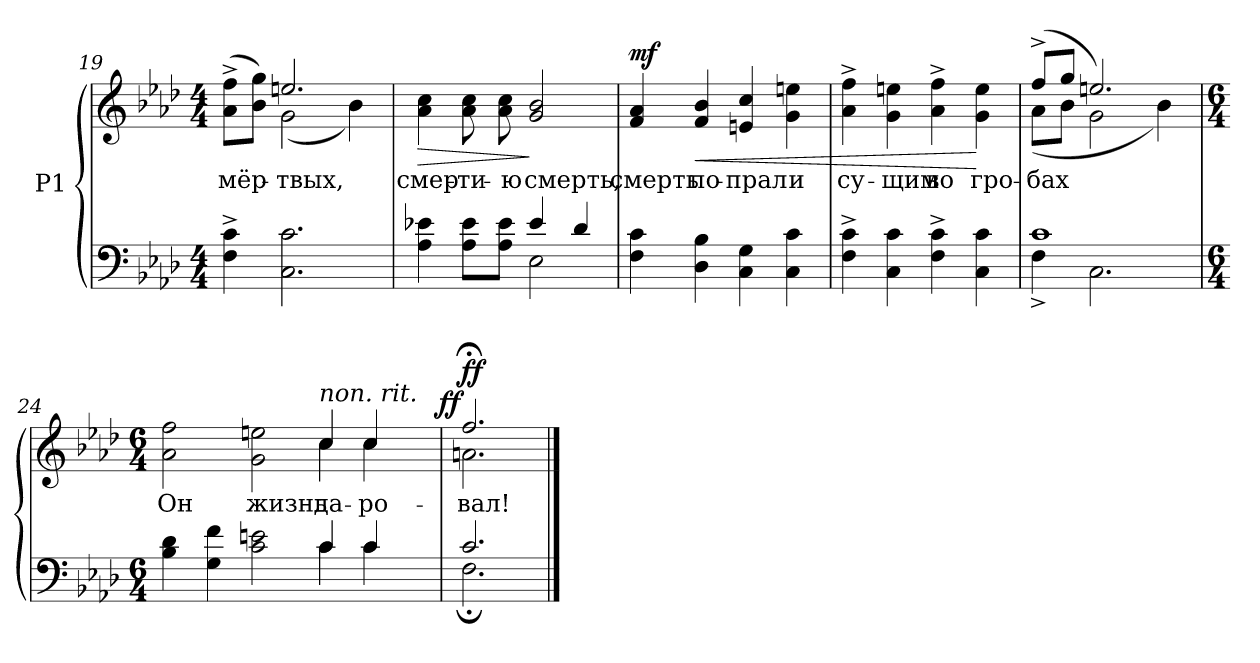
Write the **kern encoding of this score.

**kern	**kern	**text	**dynam
*part1	*part1	*part1	*part1
*staff2	*staff1	*staff1	*staff1/2
*I"P1	*	*	*
*clefF4	*clefG2	*	*
*k[b-e-a-d-]	*k[b-e-a-d-]	*	*
*A-:	*A-:	*	*
*M4/4	*M4/4	*	*
=19	=19	=19	=19
!	!	!LO:LY:b:color=#000000	!
*	*^	*	*
4Fi\^ 4ci^	(8a-i\^ 8ffi^L	4ryy	мёр-	.
.	8b-i\ 8ggiJ)	.	.	.
!	!	!	!LO:LY:b:color=#000000	!
2.Ci\ 2.ci	2.eeni/	(2gi\	-твых,	.
.	.	4b-i\)	.	.
*	*v	*v	*	*
=20	=20	=20	=20
*^	*	*	*
*	*	*^	*	*
!	!	!	!	!LO:LY:b:color=#000000	!LO:HP:b
*	*	*v	*v	*	*
4A-i\ 4e-Xi	2ryy	4a-i\ 4cci	смер-	>
!	!	!	!LO:LY:b:color=#000000	!
8A-i\ 8e-i\L	.	8a-i\ 8cci	-ти-	.
!	!	!	!LO:LY:b:color=#000000	!
8A-i\ 8e-i\J	.	8a-i\ 8cci	-ю	.
!	!	!	!LO:LY:b:color=#000000	!
4e-i/	2E-i\	2gi/ 2b-i	смерть,	]
4d-i/	.	.	.	.
*v	*v	*	*	*
!!LO:LB:g=z
=21	=21	=21	=21
!	!	!LO:LY:b:color=#000000	!
4Fi\ 4ci	4fi/ 4a-i	смерть	mf
!	!	!LO:LY:b:color=#000000	!LO:HP:b
4D-i\ 4B-i	4fi/ 4b-i	по-	<
!	!	!LO:LY:b:color=#000000	!
4Ci\ 4Gi	4eni/ 4cci	-прал	.
!	!	!LO:LY:b:color=#000000	!
4Ci\ 4ci	4gi\ 4eeni	и	.
=22	=22	=22	=22
!	!	!LO:LY:b:color=#000000	!
4Fi\^ 4ci^	4a-i\^ 4ffi^	су-	.
!	!	!LO:LY:b:color=#000000	!
4Ci\ 4ci	4gi\ 4eeni	-щим	.
!	!	!LO:LY:b:color=#000000	!
4Fi\^ 4ci^	4a-i\^ 4ffi^	во	.
!	!	!LO:LY:b:color=#000000	!
4Ci\ 4ci	4gi\ 4eei	гро-	[
=23	=23	=23	=23
*^	*	*	*
!	!	!	!LO:LY:b:color=#000000	!
*	*	*^	*	*
1ci	4F^i\	(8ff^i/L	(8a-i\L	-бах	.
.	.	8ggi/J	8b-i\J	.	.
.	2.Ci\	2.eeni/)	2gi\	.	.
.	.	.	4b-i\)	.	.
*	*	*v	*v	*	*
=24	=24	=24	=24	=24
*M6/4	*	*M6/4	*	*
*	*	*^	*	*
!	!	!	!	!LO:LY:b:color=#000000	!
*	*	*	*^	*	*
4B-i\ 4d-i	1ryy	2a-i\ 2ffi	1ryy	1ryy	Он	.
4Gi\ 4fi	.	.	.	.	.	.
!	!	!	!	!	!LO:LY:b:color=#000000	!
2ci\ 2eni	.	2gi\ 2eeni	.	.	жизнь	.
!	!	!LO:TX:a:i:t=non. rit.	!	!	!	!
!	!	!	!	!	!LO:LY:b:color=#000000	!
4ci/	4ci\	4cci/	4cci\	4ryy	да-	.
!	!	!	!	!	!LO:LY:b:color=#000000	!
4ci/	4ci\	4cci/	4cci\	8ryy	-ро-	.
.	.	.	.	16ryy	.	.
.	.	.	.	32ryy	.	.
.	.	.	.	64ryy	.	.
.	.	.	.	128...ryy	.	.
.	.	.	.	1024ryy	.	ff
*	*	*v	*v	*v	*	*
=25	=25	=25	=25	=25
*	*	*^	*	*
*	*	*	*^	*	*
!	!	!	!	!	!LO:LY:b:color=#000000	!
*	*	*	*v	*v	*	*
2.ci/	2.F;i\	2.ff;i/	2.ani\	-вал!	ff
*v	*v	*	*	*	*
*	*v	*v	*	*
==	==	==	==
*-	*-	*-	*-
